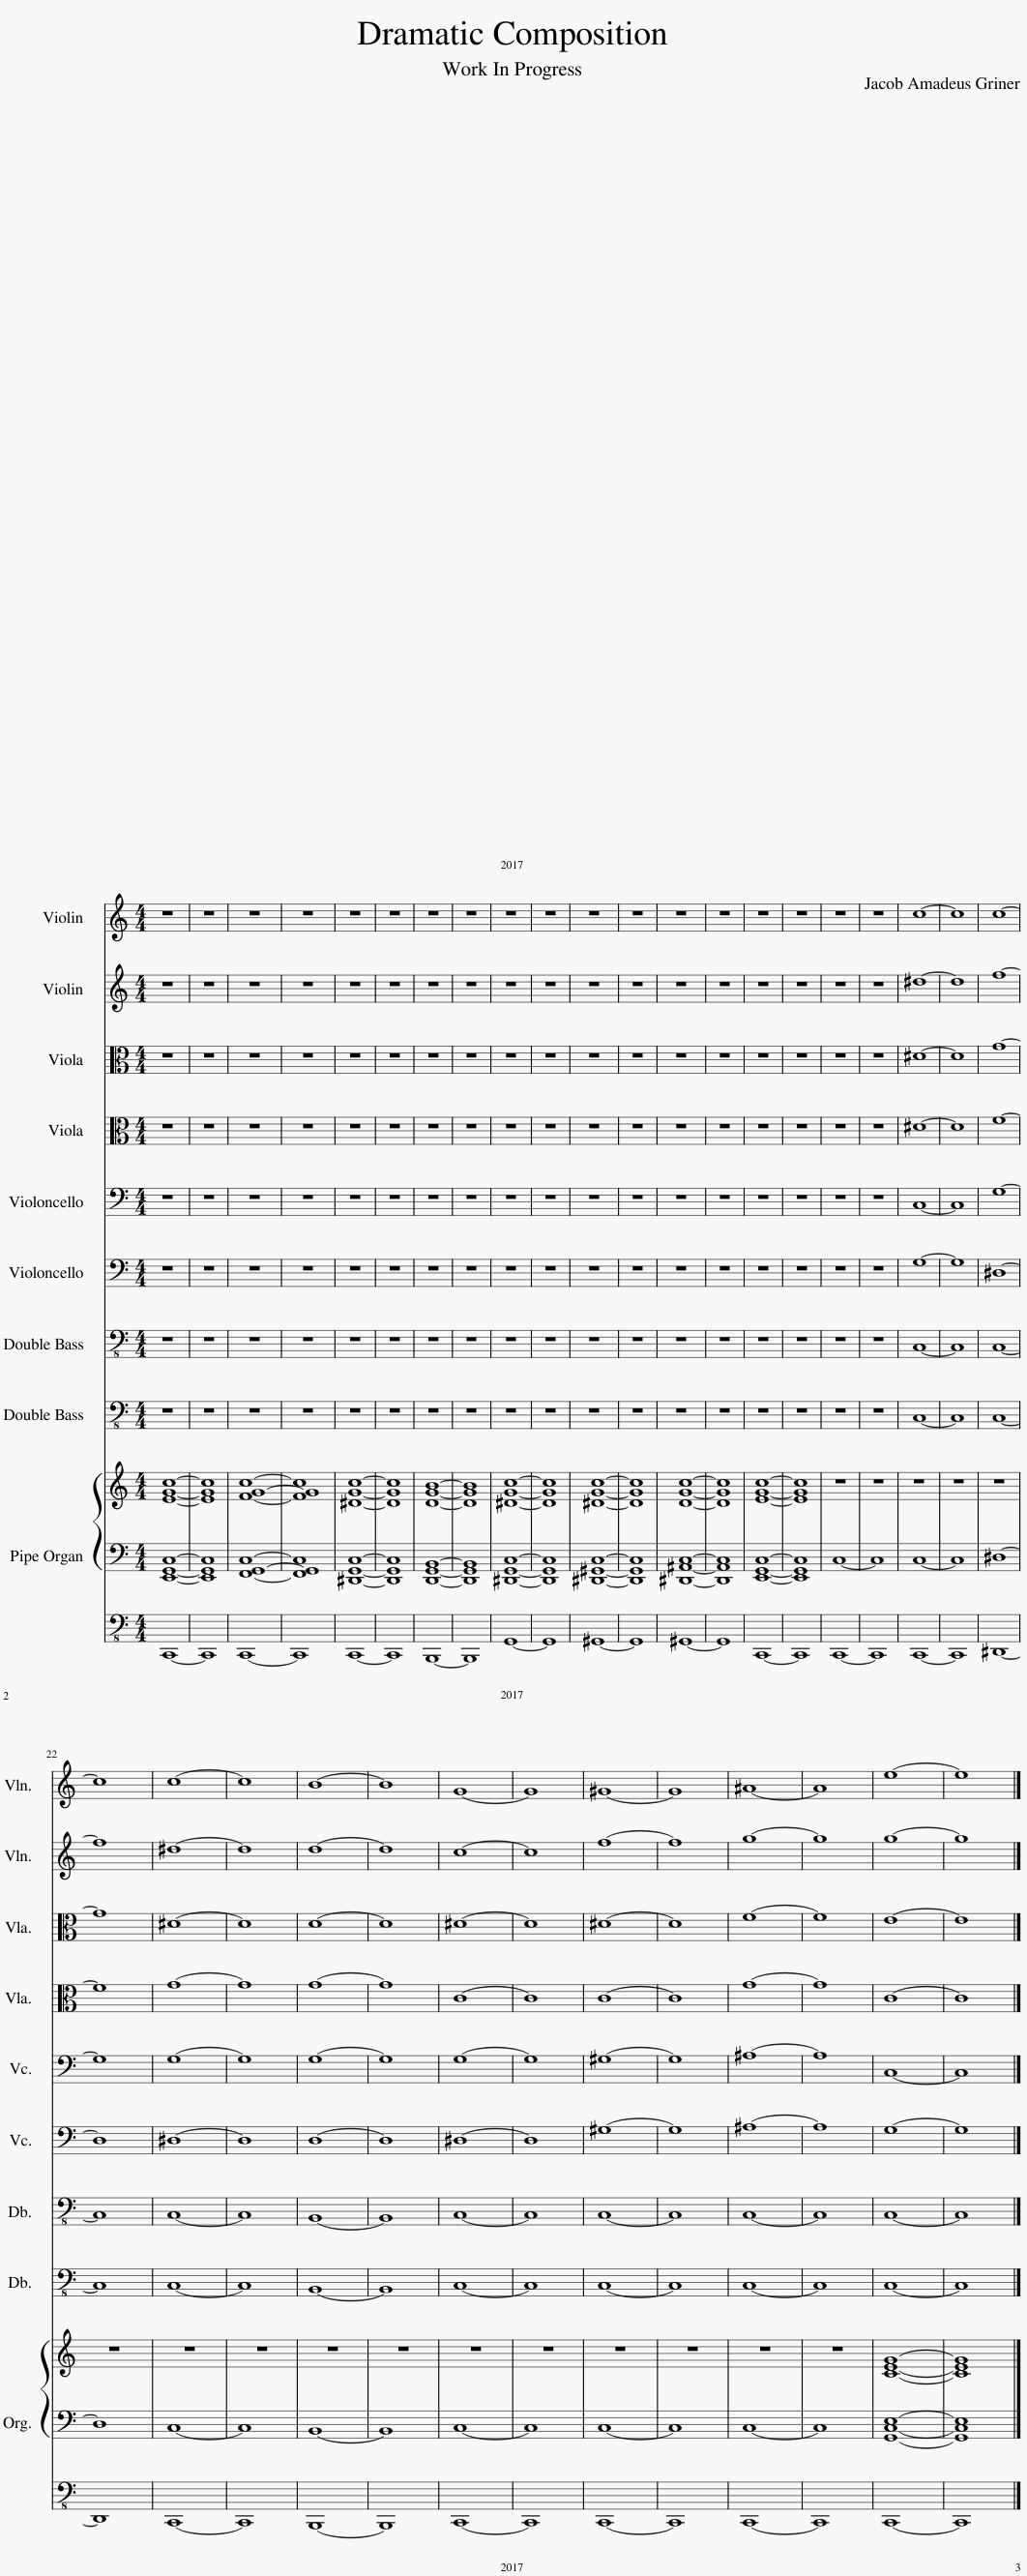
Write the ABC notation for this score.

X:1
%%score 1 2 3 4 5 6 7 8 { 9 | 10 | 11 }
L:1/8
M:4/4
I:linebreak $
K:C
V:1 treble
V:2 treble
V:3 alto
V:4 alto
V:5 bass
V:6 bass
V:7 bass-8
V:8 bass-8
V:9 treble
V:10 bass
V:11 bass-8
V:1
 z8 | z8 | z8 | z8 | z8 | %5
 z8 | z8 | z8 | z8 | z8 | %10
 z8 | z8 | z8 | z8 | z8 | %15
 z8 | z8 | z8 | c8- | c8 | %20
 c8- |$ c8 | c8- | c8 | B8- | %25
 B8 | G8- | G8 | ^G8- | G8 | %30
 ^A8- | A8 | e8- | e8 |] %34
V:2
 z8 | z8 | z8 | z8 | z8 | %5
 z8 | z8 | z8 | z8 | z8 | %10
 z8 | z8 | z8 | z8 | z8 | %15
 z8 | z8 | z8 | ^d8- | d8 | %20
 f8- |$ f8 | ^d8- | d8 | d8- | %25
 d8 | c8- | c8 | f8- | f8 | %30
 g8- | g8 | g8- | g8 |] %34
V:3
 z8 | z8 | z8 | z8 | z8 | %5
 z8 | z8 | z8 | z8 | z8 | %10
 z8 | z8 | z8 | z8 | z8 | %15
 z8 | z8 | z8 | ^D8- | D8 | %20
 G8- |$ G8 | ^D8- | D8 | D8- | %25
 D8 | ^D8- | D8 | ^D8- | D8 | %30
 F8- | F8 | E8- | E8 |] %34
V:4
 z8 | z8 | z8 | z8 | z8 | %5
 z8 | z8 | z8 | z8 | z8 | %10
 z8 | z8 | z8 | z8 | z8 | %15
 z8 | z8 | z8 | ^D8- | D8 | %20
 F8- |$ F8 | G8- | G8 | G8- | %25
 G8 | C8- | C8 | C8- | C8 | %30
 G8- | G8 | C8- | C8 |] %34
V:5
 z8 | z8 | z8 | z8 | z8 | %5
 z8 | z8 | z8 | z8 | z8 | %10
 z8 | z8 | z8 | z8 | z8 | %15
 z8 | z8 | z8 | C,8- | C,8 | %20
 G,8- |$ G,8 | G,8- | G,8 | G,8- | %25
 G,8 | G,8- | G,8 | ^G,8- | G,8 | %30
 ^A,8- | A,8 | C,8- | C,8 |] %34
V:6
 z8 | z8 | z8 | z8 | z8 | %5
 z8 | z8 | z8 | z8 | z8 | %10
 z8 | z8 | z8 | z8 | z8 | %15
 z8 | z8 | z8 | G,8- | G,8 | %20
 ^D,8- |$ D,8 | ^D,8- | D,8 | D,8- | %25
 D,8 | ^D,8- | D,8 | ^G,8- | G,8 | %30
 ^A,8- | A,8 | G,8- | G,8 |] %34
V:7
 z8 | z8 | z8 | z8 | z8 | %5
 z8 | z8 | z8 | z8 | z8 | %10
 z8 | z8 | z8 | z8 | z8 | %15
 z8 | z8 | z8 | C,8- | C,8 | %20
 C,8- |$ C,8 | C,8- | C,8 | B,,8- | %25
 B,,8 | C,8- | C,8 | C,8- | C,8 | %30
 C,8- | C,8 | C,8- | C,8 |] %34
V:8
 z8 | z8 | z8 | z8 | z8 | %5
 z8 | z8 | z8 | z8 | z8 | %10
 z8 | z8 | z8 | z8 | z8 | %15
 z8 | z8 | z8 | C,8- | C,8 | %20
 C,8- |$ C,8 | C,8- | C,8 | B,,8- | %25
 B,,8 | C,8- | C,8 | C,8- | C,8 | %30
 C,8- | C,8 | C,8- | C,8 |] %34
V:9
 [EGc]8- | [EGc]8 | [FGc]8- | [FGc]8 | [^DGc]8- | %5
 [DGc]8 | [DGB]8- | [DGB]8 | [^DGc]8- | [DGc]8 | %10
 [^DGc]8- | [DGc]8 | [DGc]8- | [DGc]8 | [EGc]8- | %15
 [EGc]8 | z8 | z8 | z8 | z8 | %20
 z8 |$ z8 | z8 | z8 | z8 | %25
 z8 | z8 | z8 | z8 | z8 | %30
 z8 | z8 | [CEG]8- | [CEG]8 |] %34
V:10
 [E,,G,,C,]8- | [E,,G,,C,]8 | [F,,G,,C,]8- | [F,,G,,C,]8 | [^D,,G,,C,]8- | %5
 [D,,G,,C,]8 | [D,,G,,B,,]8- | [D,,G,,B,,]8 | [^D,,G,,C,]8- | [D,,G,,C,]8 | %10
 [^D,,^G,,C,]8- | [D,,G,,C,]8 | [^D,,^A,,C,]8- | [D,,A,,C,]8 | [E,,G,,C,]8- | %15
 [E,,G,,C,]8 | C,8- | C,8 | C,8- | C,8 | %20
 ^D,8- |$ D,8 | C,8- | C,8 | B,,8- | %25
 B,,8 | C,8- | C,8 | C,8- | C,8 | %30
 C,8- | C,8 | [G,,C,E,]8- | [G,,C,E,]8 |] %34
V:11
 C,,8- | C,,8 | C,,8- | C,,8 | C,,8- | %5
 C,,8 | B,,,8- | B,,,8 | G,,8- | G,,8 | %10
 ^G,,8- | G,,8 | ^G,,8- | G,,8 | C,,8- | %15
 C,,8 | C,,8- | C,,8 | C,,8- | C,,8 | %20
 ^D,,8- |$ D,,8 | C,,8- | C,,8 | B,,,8- | %25
 B,,,8 | C,,8- | C,,8 | C,,8- | C,,8 | %30
 C,,8- | C,,8 | C,,8- | C,,8 |] %34
